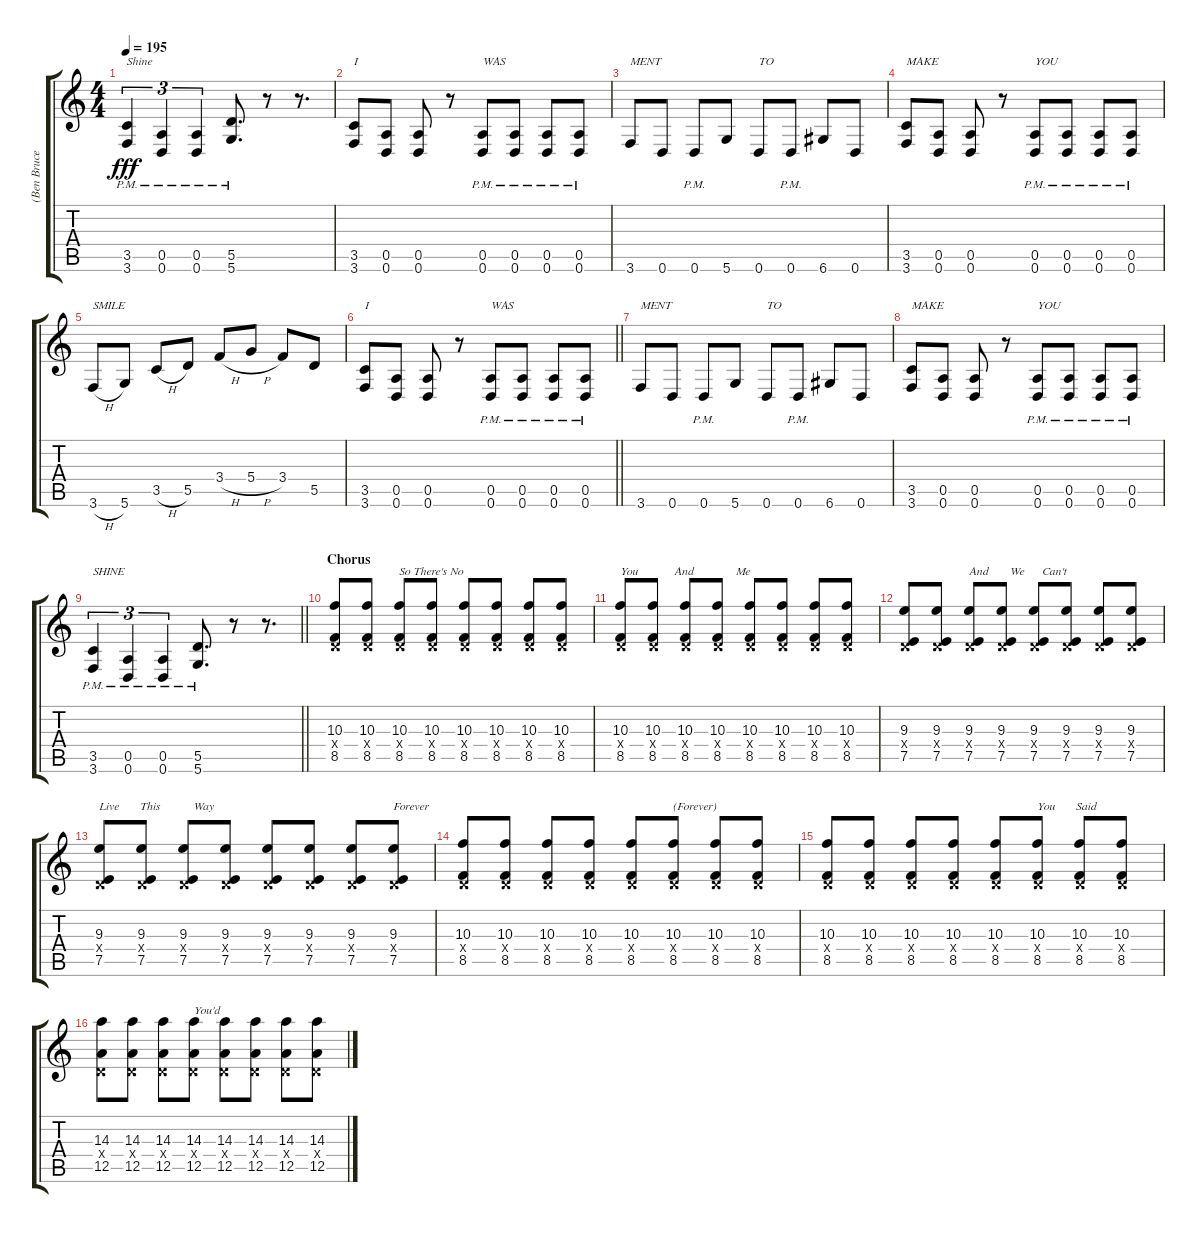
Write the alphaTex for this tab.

\track ("(Ben Bruce) Lead Guitar" "(Ben Bruce") {instrument distortionguitar}
\staff {score tabs}
\tuning (E4 B3 G3 D3 A2 D2) {hide}
\ts (4 4)
\tempo 195
\clef g2
\ks c
(3.5 3.6{pm}).4{tu (3 2) txt "Shine" dy fff} (0.5 0.6{pm}).4{tu (3 2)} (0.5 0.6{pm}).4{tu (3 2)} (5.5 5.6{pm}).8{d} r.8 r.8{d} |
(3.5 3.6).8{txt "I "} (0.5 0.6).8 (0.5 0.6).8 r.8 (0.5{pm} 0.6{pm}).8{txt "WAS"} (0.5{pm} 0.6{pm}).8 (0.5{pm} 0.6{pm}).8 (0.5{pm} 0.6{pm}).8 |
3.6.8{txt "MENT"} 0.6.8 0.6{pm}.8 5.6.8 0.6.8{txt "TO"} 0.6{pm}.8 6.6.8 0.6.8 |
(3.5 3.6).8{txt "MAKE"} (0.5 0.6).8 (0.5 0.6).8 r.8 (0.5{pm} 0.6{pm}).8{txt "YOU"} (0.5{pm} 0.6{pm}).8 (0.5{pm} 0.6{pm}).8 (0.5{pm} 0.6{pm}).8 |
3.6{h}.8{txt "SMILE" balance 8} 5.6.8 3.5{h}.8 5.5.8 3.4{h}.8 5.4{h}.8 3.4.8 5.5.8 |
\barLineRight lightlight
(3.5 3.6).8{txt "I" balance 0} (0.5 0.6).8 (0.5 0.6).8 r.8 (0.5{pm} 0.6{pm}).8{txt "WAS"} (0.5{pm} 0.6{pm}).8 (0.5{pm} 0.6{pm}).8 (0.5{pm} 0.6{pm}).8 |
3.6.8{txt "MENT"} 0.6.8 0.6{pm}.8 5.6.8 0.6.8{txt "TO"} 0.6{pm}.8 6.6.8 0.6.8 |
(3.5 3.6).8{txt "MAKE"} (0.5 0.6).8 (0.5 0.6).8 r.8 (0.5{pm} 0.6{pm}).8{txt "YOU"} (0.5{pm} 0.6{pm}).8 (0.5{pm} 0.6{pm}).8 (0.5{pm} 0.6{pm}).8 |
\barLineRight lightlight
(3.5 3.6{pm}).4{tu (3 2) txt "SHINE"} (0.5 0.6{pm}).4{tu (3 2)} (0.5 0.6{pm}).4{tu (3 2)} (5.5 5.6{pm}).8{d} r.8 r.8{d} |
\section ("" "Chorus")
(10.3 0.4{x} 8.5).8 (10.3 0.4{x} 8.5).8 (10.3 0.4{x} 8.5).8{txt "So There's No "} (10.3 0.4{x} 8.5).8 (10.3 0.4{x} 8.5).8 (10.3 0.4{x} 8.5).8 (10.3 0.4{x} 8.5).8 (10.3 0.4{x} 8.5).8 |
(10.3 0.4{x} 8.5).8{txt "You            And              Me"} (10.3 0.4{x} 8.5).8 (10.3 0.4{x} 8.5).8 (10.3 0.4{x} 8.5).8 (10.3 0.4{x} 8.5).8 (10.3 0.4{x} 8.5).8 (10.3 0.4{x} 8.5).8 (10.3 0.4{x} 8.5).8 |
(9.3 0.4{x} 7.5).8 (9.3 0.4{x} 7.5).8 (9.3 0.4{x} 7.5).8{txt "And       We      Can't"} (9.3 0.4{x} 7.5).8 (9.3 0.4{x} 7.5).8 (9.3 0.4{x} 7.5).8 (9.3 0.4{x} 7.5).8 (9.3 0.4{x} 7.5).8 |
(9.3 0.4{x} 7.5).8{txt "Live       This           Way"} (9.3 0.4{x} 7.5).8 (9.3 0.4{x} 7.5).8 (9.3 0.4{x} 7.5).8 (9.3 0.4{x} 7.5).8 (9.3 0.4{x} 7.5).8 (9.3 0.4{x} 7.5).8 (9.3 0.4{x} 7.5).8{txt "Forever "} |
(10.3 0.4{x} 8.5).8 (10.3 0.4{x} 8.5).8 (10.3 0.4{x} 8.5).8 (10.3 0.4{x} 8.5).8 (10.3 0.4{x} 8.5).8 (10.3 0.4{x} 8.5).8{txt "(Forever)"} (10.3 0.4{x} 8.5).8 (10.3 0.4{x} 8.5).8 |
(10.3 0.4{x} 8.5).8 (10.3 0.4{x} 8.5).8 (10.3 0.4{x} 8.5).8 (10.3 0.4{x} 8.5).8 (10.3 0.4{x} 8.5).8 (10.3 0.4{x} 8.5).8{txt "You       Said"} (10.3 0.4{x} 8.5).8 (10.3 0.4{x} 8.5).8 |
(14.3 0.4{x} 12.5).8 (14.3 0.4{x} 12.5).8 (14.3 0.4{x} 12.5).8 (14.3 0.4{x} 12.5).8{txt "You'd             "} (14.3 0.4{x} 12.5).8 (14.3 0.4{x} 12.5).8 (14.3 0.4{x} 12.5).8 (14.3 0.4{x} 12.5).8
